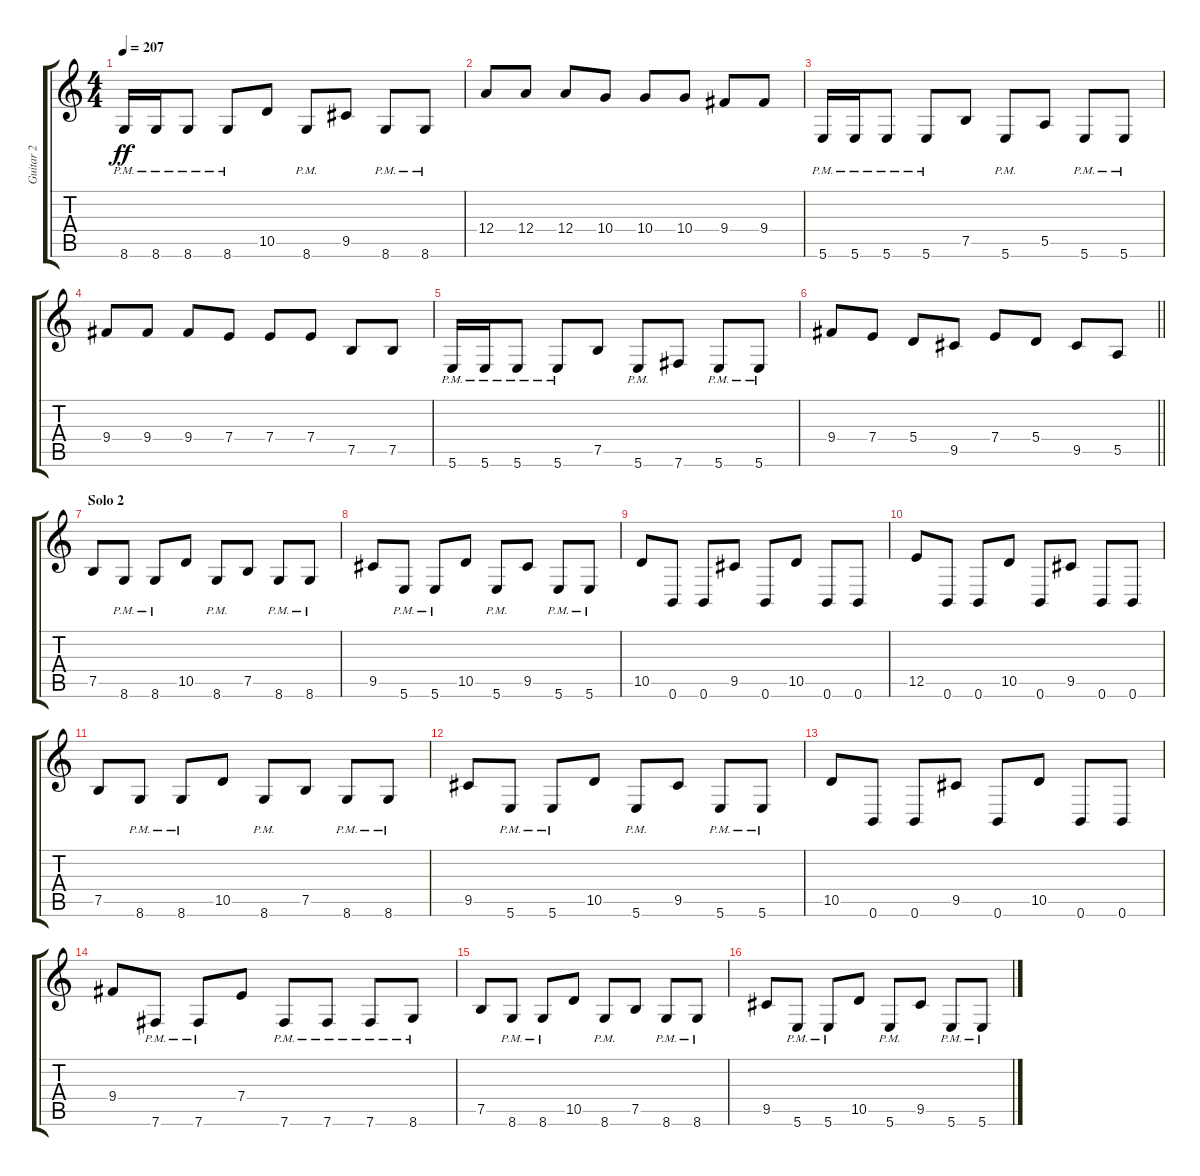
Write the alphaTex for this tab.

\track ("Guitar 2" "Guitar 2") {instrument distortionguitar}
\staff {score tabs}
\tuning (B3 Gb3 D3 A2 E2 B1) {hide}
\ts (4 4)
\tempo 207
\clef g2
\ks c
8.6{pm}.16{dy ff} 8.6{pm}.16 8.6{pm}.8 8.6{pm}.8 10.5.8 8.6{pm}.8 9.5.8 8.6{pm}.8 8.6{pm}.8 |
12.4.8 12.4.8 12.4.8 10.4.8 10.4.8 10.4.8 9.4.8 9.4.8 |
5.6{pm}.16 5.6{pm}.16 5.6{pm}.8 5.6{pm}.8 7.5.8 5.6{pm}.8 5.5.8 5.6{pm}.8 5.6{pm}.8 |
9.4.8 9.4.8 9.4.8 7.4.8 7.4.8 7.4.8 7.5.8 7.5.8 |
5.6{pm}.16 5.6{pm}.16 5.6{pm}.8 5.6{pm}.8 7.5.8 5.6{pm}.8 7.6.8 5.6{pm}.8 5.6{pm}.8 |
\barLineRight lightlight
9.4.8 7.4.8 5.4.8 9.5.8 7.4.8 5.4.8 9.5.8 5.5.8 |
\section ("" "Solo 2")
7.5.8{balance 8} 8.6{pm}.8 8.6{pm}.8 10.5.8 8.6{pm}.8 7.5.8 8.6{pm}.8 8.6{pm}.8 |
9.5.8 5.6{pm}.8 5.6{pm}.8 10.5.8 5.6{pm}.8 9.5.8 5.6{pm}.8 5.6{pm}.8 |
10.5.8 0.6.8 0.6.8 9.5.8 0.6.8 10.5.8 0.6.8 0.6.8 |
12.5.8 0.6.8 0.6.8 10.5.8 0.6.8 9.5.8 0.6.8 0.6.8 |
7.5.8 8.6{pm}.8 8.6{pm}.8 10.5.8 8.6{pm}.8 7.5.8 8.6{pm}.8 8.6{pm}.8 |
9.5.8 5.6{pm}.8 5.6{pm}.8 10.5.8 5.6{pm}.8 9.5.8 5.6{pm}.8 5.6{pm}.8 |
10.5.8 0.6.8 0.6.8 9.5.8 0.6.8 10.5.8 0.6.8 0.6.8 |
9.4.8 7.6{pm}.8 7.6{pm}.8 7.4.8 7.6{pm}.8 7.6{pm}.8 7.6{pm}.8 8.6{pm}.8 |
7.5.8 8.6{pm}.8 8.6{pm}.8 10.5.8 8.6{pm}.8 7.5.8 8.6{pm}.8 8.6{pm}.8 |
9.5.8 5.6{pm}.8 5.6{pm}.8 10.5.8 5.6{pm}.8 9.5.8 5.6{pm}.8 5.6{pm}.8
